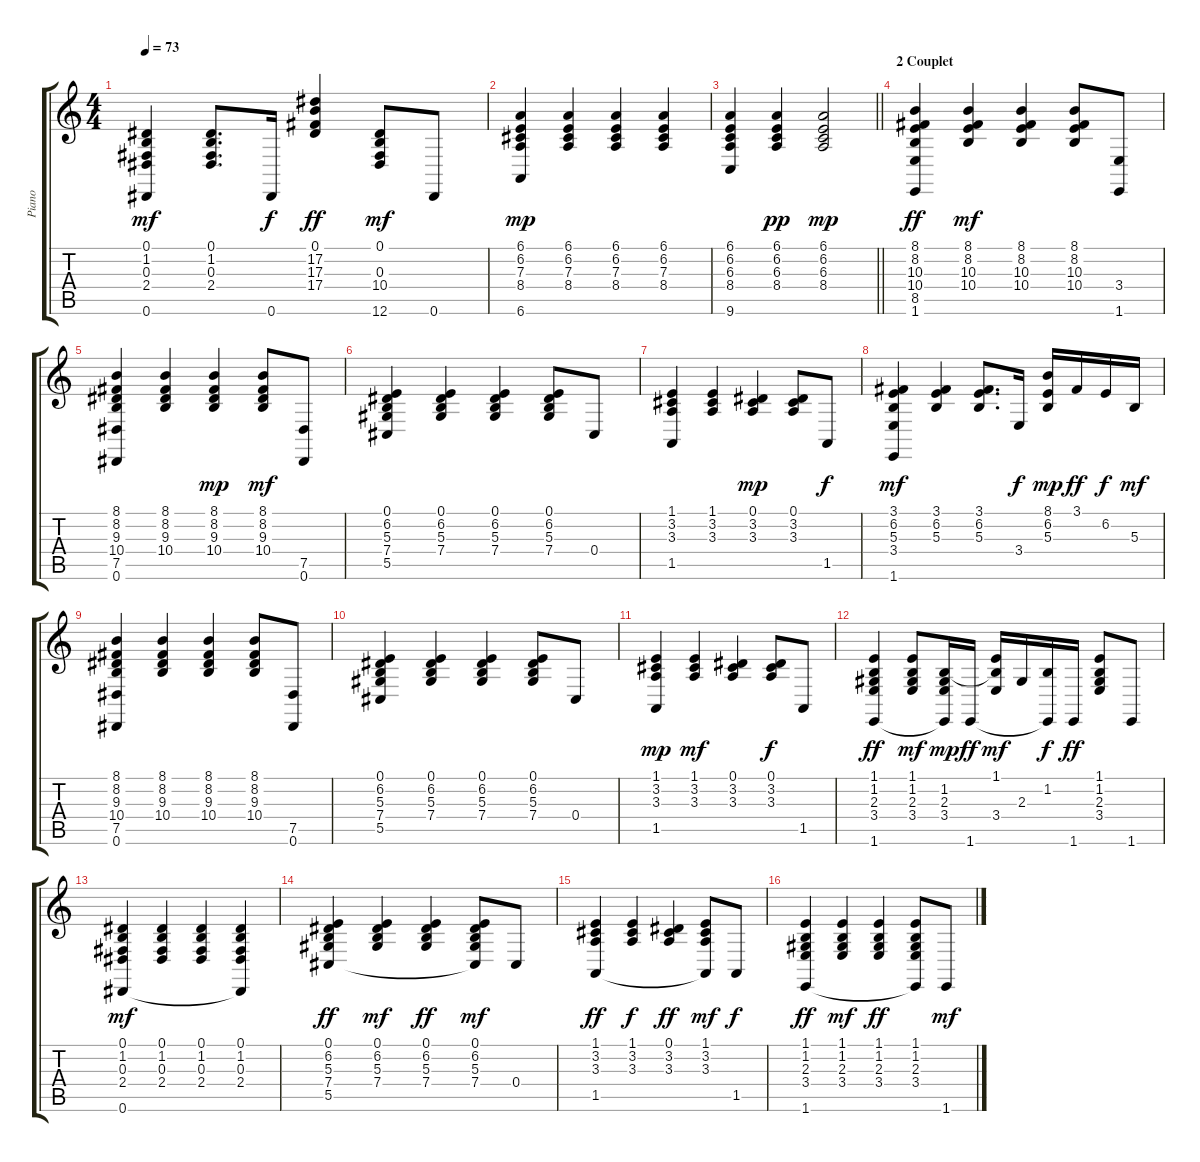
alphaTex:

\track ("Piano" "Piano") {instrument brightacousticpiano}
\staff {score tabs}
\tuning (Eb4 Bb3 Gb3 Db3 Ab2 Eb2) {hide}
\ts (4 4)
\tempo 73
\clef g2
\ks c
(0.1 1.2 0.3 2.4 0.6).4{dy mf} (0.1 1.2 0.3 2.4).8{d} 0.6.16{dy f} (0.1 17.2 17.3 17.4).4{dy ff} (0.1 0.3 10.4 12.6).8{dy mf} 0.6.8 |
(6.1 6.2 7.3 8.4 6.6).4{dy mp} (6.1 6.2 7.3 8.4).4 (6.1 6.2 7.3 8.4).4 (6.1 6.2 7.3 8.4).4 |
\barLineRight lightlight
(6.1 6.2 6.3 8.4 9.6).4 (6.1 6.2 6.3 8.4).4{dy pp} (6.1 6.2 6.3 8.4).2{dy mp} |
\section ("" "2 Couplet")
(8.1 8.2 10.3 10.4 8.5 1.6).4{dy ff} (8.1 8.2 10.3 10.4).4{dy mf} (8.1 8.2 10.3 10.4).4 (8.1 8.2 10.3 10.4).8 (3.4 1.6).8 |
(8.1 8.2 9.3 10.4 7.5 0.6).4 (8.1 8.2 9.3 10.4).4 (8.1 8.2 9.3 10.4).4{dy mp} (8.1 8.2 9.3 10.4).8{dy mf} (7.5 0.6).8 |
(0.1 6.2 5.3 7.4 5.5).4 (0.1 6.2 5.3 7.4).4 (0.1 6.2 5.3 7.4).4 (0.1 6.2 5.3 7.4).8 0.4.8 |
(1.1 3.2 3.3 1.5).4 (1.1 3.2 3.3).4 (0.1 3.2 3.3).4{dy mp} (0.1 3.2 3.3).8 1.5.8{dy f} |
(3.1 6.2 5.3 3.4 1.6).4{dy mf} (3.1 6.2 5.3).4 (3.1 6.2 5.3).8{d} 3.4.16{dy f} (8.1 6.2 5.3).16{dy mp} 3.1.16{dy ff} 6.2.16{dy f} 5.3.16{dy mf} |
(8.1 8.2 9.3 10.4 7.5 0.6).4 (8.1 8.2 9.3 10.4).4 (8.1 8.2 9.3 10.4).4 (8.1 8.2 9.3 10.4).8 (7.5 0.6).8 |
(0.1 6.2 5.3 7.4 5.5).4 (0.1 6.2 5.3 7.4).4 (0.1 6.2 5.3 7.4).4 (0.1 6.2 5.3 7.4).8 0.4.8 |
(1.1 3.2 3.3 1.5).4{dy mp} (1.1 3.2 3.3).4{dy mf} (0.1 3.2 3.3).4 (0.1 3.2 3.3).8{dy f} 1.5.8 |
(1.1 1.2 2.3 3.4 1.6).4{dy ff} (1.1 1.2 2.3 3.4).8{dy mf} (1.2 2.3 3.4 1.6{t}).16{dy mp} 1.6.16{dy ff} (1.1 1.2{t} 3.4).16{dy mf} 2.3.16 (1.2 1.6{t}).16{dy f} 1.6.16{dy ff} (1.1 1.2 2.3 3.4).8 1.6.8 |
(0.1 1.2 0.3 2.4 0.6).4{dy mf} (0.1 1.2 0.3 2.4).4 (0.1 1.2 0.3 2.4).4 (0.1 1.2 0.3 2.4 0.6{t}).4 |
(0.1 6.2 5.3 7.4 5.5).4{dy ff} (0.1 6.2 5.3 7.4).4{dy mf} (0.1 6.2 5.3 7.4).4{dy ff} (0.1 6.2 5.3 7.4 5.5{t}).8{dy mf} 0.4.8 |
(1.1 3.2 3.3 1.5).4{dy ff} (1.1 3.2 3.3).4{dy f} (0.1 3.2 3.3).4{dy ff} (1.1 3.2 3.3 1.5{t}).8{dy mf} 1.5.8{dy f} |
(1.1 1.2 2.3 3.4 1.6).4{dy ff} (1.1 1.2 2.3 3.4).4{dy mf} (1.1 1.2 2.3 3.4).4{dy ff} (1.1 1.2 2.3 3.4 1.6{t}).8 1.6.8{dy mf}
